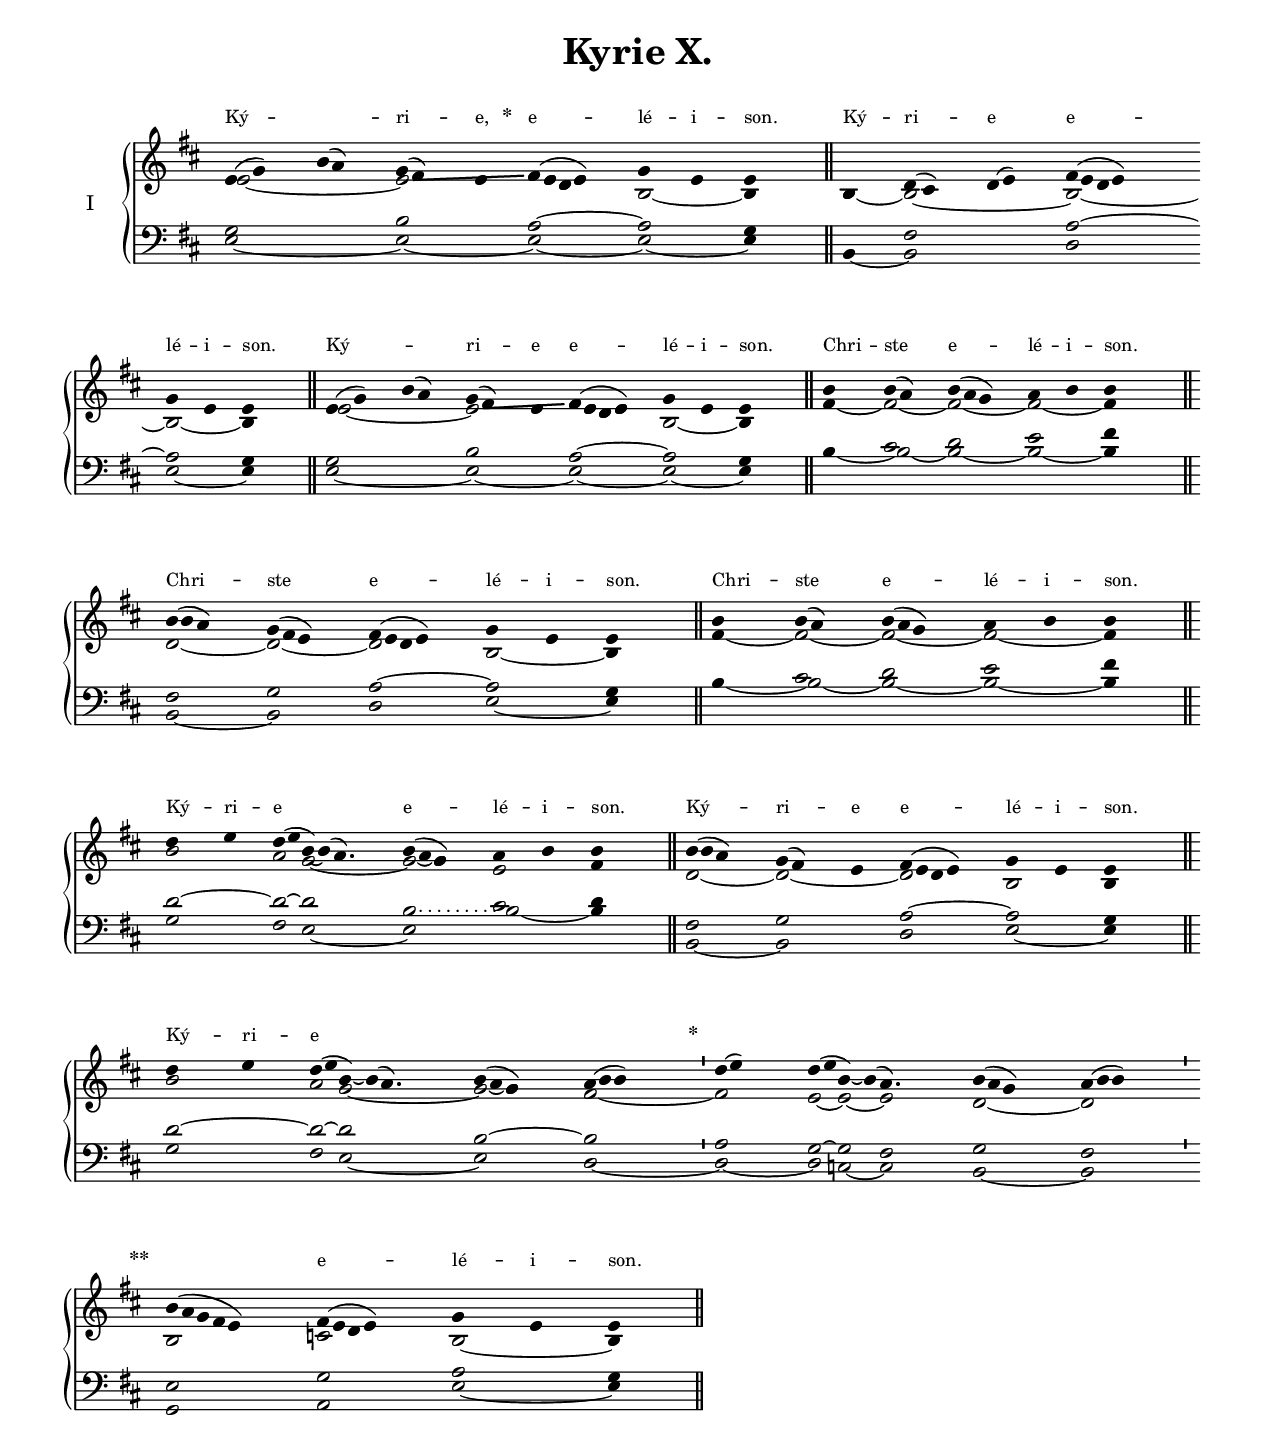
\version "2.18"
\include "gregorian.ly"
\include "noh2.ily"

%Page reference: page v.58
%(volume.page)

global = {
 \key e \dorian
 \cadenzaOn 
 \override Glissando #'thickness = #2.0
}

\header {
  title = \markup \center-column {"Kyrie X." \vspace #1 }
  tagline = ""
  composer = ""
}

\paper {
 #(include-special-characters)
  oddHeaderMarkup = \markup \fill-line {
    \line {}
    \center-column {
      \on-the-fly #first-page     " "
      \on-the-fly #not-first-page ""
    }
    \line { \on-the-fly #print-page-number-check-first \fromproperty #'page:page-number-string }
  }
  evenHeaderMarkup = \markup \fill-line {
    \line { \on-the-fly #print-page-number-check-first \fromproperty #'page:page-number-string }
    \center-column { "" }
    \line {}
  }
}

chantText = \lyricmode {
Ký -- _ ri -- e, 
\set stanza = " * " e -- lé -- i -- son. 
Ký -- ri -- e e -- lé -- i -- son. 
Ký -- _ ri -- e e -- lé -- i -- son. 
Chri -- ste e -- lé -- i -- son. 
Chri -- ste e -- lé -- i -- son. 
Chri -- ste e -- lé -- i -- son. 
Ký -- ri -- e e -- lé -- i -- son. 
Ký -- ri -- e e -- lé -- i -- son. 
Ký -- ri -- e _ _ 
\set stanza = " * " _ _ _ _ 
\set stanza = " ** "  _ e -- lé -- i -- son. }

chantMusic = {
\tieDown   e'4 ( g'4) b'4 ( a'4) g'4 ( fis'4) e'4  fis'4 ( e'4 d'4 e'4) g'4 e'4 e'4 \finalis
 b4 d'4 ( cis'4) d'4 ( e'4) fis'4 ( e'4 d'4 e'4) \forceBreak
 g'4 e'4 e'4 \finalis
 e'4 ( g'4) b'4 ( a'4) g'4 ( fis'4) e'4 fis'4 ( e'4 d'4 e'4) g'4 e'4 e'4 \finalis
 b'4 b'4 ( a'4) b'4 ( a'4 g'4) a'4 b'4 b'4 \finalis
 \forceBreak
 b'4 ( b'4 a'4) g'4 ( fis'4 e'4) fis'4 ( e'4 d'4 e'4) g'4 e'4 e'4 \finalis
 b'4 b'4 ( a'4) b'4 ( a'4 g'4) a'4 b'4 b'4 \finalis
 \forceBreak
 d''4 e''4 d''4 ( e''4 b'4) ~ b'4 ( a'4.) b'4 ( a'4 g'4) a'4 b'4 b'4 \finalis
 b'4 ( b'4 a'4) g'4 ( fis'4) e'4 fis'4 ( e'4 d'4 e'4) g'4 e'4 e'4 \finalis
 \forceBreak
 d''4 e''4 d''4 ( e''4 b'4) ~ b'4 ( a'4.) b'4 ( a'4 g'4) a'4 ( b'4 b'4) \divisioMinima
 d''4 ( e''4) d''4 ( e''4 b'4) ~ b'4 ( a'4.) b'4 ( a'4 g'4) a'4 ( b'4 b'4) \divisioMinima
 \forceBreak
 b'4 ( a'4 g'4 fis'4 e'4) fis'4 ( e'4 d'4 e'4) g'4 e'4 e'4 \finalis

}

altoMusic = {
e'2*4/2 ~ e'2*3/2 -\tweak Glissando.Y-offset #-0.8 \glissando fis'4 e'4 d'4 e'4 b2 ~ b4 \finalis
b4 ~ b2*4/2 ~ b2*4/2 ~ b2 ~ b4 \finalis
e'2*4/2 ~ e'2*3/2 -\tweak Glissando.Y-offset #-0.8 \glissando fis'4 e'4 d'4 e'4 b2 ~ b4 \finalis
fis'4 ~ fis'2 ~ fis'2*3/2 ~ fis'2 ~ fis'4 \finalis
d'2*3/2 ~ d'2*3/2 ~ d'2*4/2 b2 ~ b4 \finalis
fis'4 ~ fis'2 ~ fis'2*3/2 ~ fis'2 ~ fis'4 \finalis
b'2 a'2 g'2*7/4 ~ g'2 ~ g'4 e'2 fis'4 \finalis
d'2*3/2 ~ d'2*3/2 ~ d'2*4/2 b2 b4 \finalis
b'2 a'2 g'2*7/4 ~ g'2 ~ g'4 fis'2*3/2 ~ \divisioMinima
fis'2 e'2 ~ e'2 ~ e'2*3/4 d'2*3/2 ~ d'2*3/2 \divisioMinima
b2*5/2 c'2*4/2 b2 ~ b4 \finalis
}

tenorMusic = {
g2*4/2 b2*3/2 a2*4/2 ~ a2 g4 \finalis
r4 fis2*4/2 a2*4/2 ~ a2 g4 \finalis
g2*4/2 b2*3/2 a2*4/2 ~ a2 g4 \finalis
r4 cis'2 d'2*3/2 e'2 fis'4 \finalis
fis2*3/2 g2*3/2 a2*4/2 ~ a2 g4 \finalis
r4 cis'2 d'2*3/2 e'2 fis'4 \finalis
d'2 ~ d'2 ~ d'2*7/4 b2*3/2 cis'2 d'4 \finalis
fis2*3/2 g2*3/2 a2*4/2 ~ a2 g4 \finalis
d'2 ~ d'2 ~ d'2*7/4 b2*3/2 ~ b2*3/2 \divisioMinima
a2 g2 ~ g2 fis2*3/4 g2*3/2 fis2*3/2 \divisioMinima
e2*5/2 g2*4/2 a2 g4 \finalis
}

bassMusic = {
e2*4/2 ~ e2*3/2 ~ e2*4/2 ~ e2 ~ e4 \finalis
b,4 ~ b,2*4/2 d2*4/2 e2 ~ e4 \finalis
e2*4/2 ~ e2*3/2 ~ e2*4/2 ~ e2 ~ e4 \finalis
b4 ~ b2 ~ b2*3/2 ~ b2 ~ b4 \finalis
b,2*3/2 ~ b,2*3/2 d2*4/2 e2 ~ e4 \finalis
b4 ~ b2 ~ b2*3/2 ~ b2 ~ b4 \finalis
g2 fis2 e2*7/4 ~ e2*3/2 b2 ~ b4 \finalis
b,2*3/2 ~ b,2*3/2 d2*4/2 e2 ~ e4 \finalis
g2 fis2 e2*7/4 ~ e2*3/2 d2*3/2 ~ \divisioMinima
d2 ~ d2 c2 ~ c2*3/4 b,2*3/2 ~ b,2*3/2 \divisioMinima
g,2*5/2 a,2*4/2 e2 ~ e4 \finalis
}

voiceLines = {
\voiceLineStyle


s2*157/4
\allowVoiceLineBreak
\voiceLine "down" "down" b2*3/2 b2*1/2


}

\score{
  <<
    \new Lyrics
    \new GrandStaff <<
      \set GrandStaff.autoBeaming = ##f
      \set GrandStaff.instrumentName = \markup \center-column {
        "I"
      }
      \new Staff = up <<
        \new Voice = "chant" {
          \voiceOne \global \chantMusic
        }
        \new Voice {
          \voiceTwo \global \altoMusic
        }
      >>

      \new Staff = down <<
        \clef bass
        \new Voice {
          \voiceOne \global \tenorMusic
        }
        \new Voice {
          \voiceTwo \global \bassMusic
        }
	\new Voice {
        \voiceThree \global \voiceLines
        }
      >>
    >>
    \context Lyrics {
      \lyricsto chant {
      \chantText
    }
    }
  >>
}
